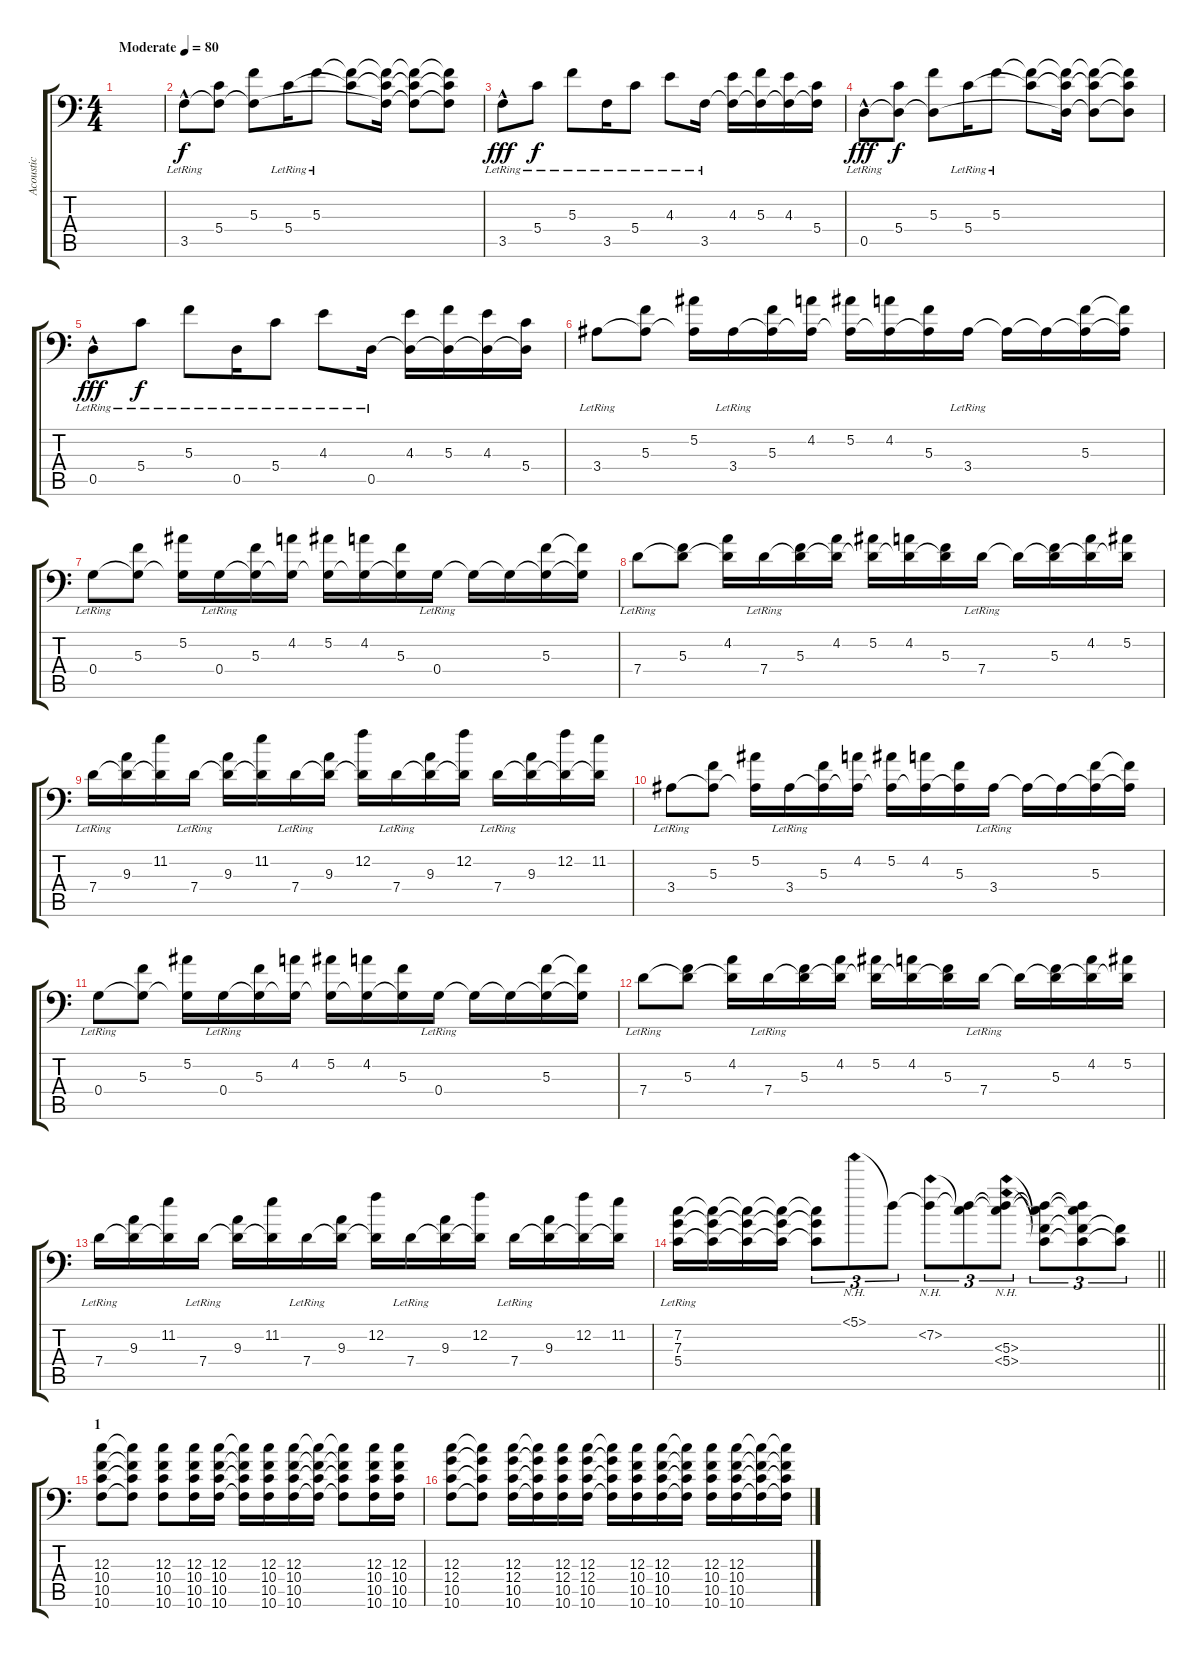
\track ("Acoustic" "Acoustic") {instrument acousticguitarsteel}
\staff {score tabs}
\tuning (A3 F3 C3 G2 D2 G1) {hide}
\ts (4 4)
\tempo (80 "Moderate")
\clef f4
\ks c
|
3.5{hac lr}.8 (5.4 3.5{t}).8{dy f} (5.3 3.5{t}).8 5.4{lr}.16 5.3{lr}.8 (5.3{t} 5.4{t}).8 (5.3{t} 5.4{t} 3.5{t}).16 (5.3{t} 5.4{t} 3.5{t}).8 (5.3{t} 5.4{t} 3.5{t}).8 |
3.5{hac lr}.8{dy fff} 5.4{lr}.8{dy f} 5.3{lr}.8 3.5{lr}.16 5.4{lr}.8 4.3{lr}.8 3.5{lr}.16 (4.3 3.5{t}).16 (5.3 3.5{t}).16 (4.3 3.5{t}).16 (5.4 3.5{t}).16 |
0.5{hac lr}.8{dy fff} (5.4 0.5{t}).8{dy f} (5.3 0.5{t}).8 5.4{lr}.16 5.3{lr}.8 (5.3{t} 5.4{t}).8 (5.3{t} 5.4{t} 0.5{t}).16 (5.3{t} 5.4{t} 0.5{t}).8 (5.3{t} 5.4{t} 0.5{t}).8 |
0.5{hac lr}.8{dy fff} 5.4{lr}.8{dy f} 5.3{lr}.8 0.5{lr}.16 5.4{lr}.8 4.3{lr}.8 0.5{lr}.16 (4.3 0.5{t}).16 (5.3 0.5{t}).16 (4.3 0.5{t}).16 (5.4 0.5{t}).16 |
3.4{lr}.8 (5.3 3.4{t}).8 (5.2 3.4{t}).16 3.4{lr}.16 (5.3 3.4{t}).16 (4.2 3.4{t}).16 (5.2 3.4{t}).16 (4.2 3.4{t}).16 (5.3 3.4{t}).16 3.4{lr}.16 3.4{t}.16 3.4{t}.16 (5.3 3.4{t}).16 (5.3{t} 3.4{t}).16 |
0.4{lr}.8 (5.3 0.4{t}).8 (5.2 0.4{t}).16 0.4{lr}.16 (5.3 0.4{t}).16 (4.2 0.4{t}).16 (5.2 0.4{t}).16 (4.2 0.4{t}).16 (5.3 0.4{t}).16 0.4{lr}.16 0.4{t}.16 0.4{t}.16 (5.3 0.4{t}).16 (5.3{t} 0.4{t}).16 |
7.4{lr}.8 (5.3 7.4{t}).8 (4.2 7.4{t}).16 7.4{lr}.16 (5.3 7.4{t}).16 (4.2 7.4{t}).16 (5.2 7.4{t}).16 (4.2 7.4{t}).16 (5.3 7.4{t}).16 7.4{lr}.16 7.4{t}.16 (5.3 7.4{t}).16 (4.2 7.4{t}).16 (5.2 7.4{t}).16 |
7.4{lr}.16 (9.3 7.4{t}).16 (11.2 7.4{t}).16 7.4{lr}.16 (9.3 7.4{t}).16 (11.2 7.4{t}).16 7.4{lr}.16 (9.3 7.4{t}).16 (12.2 7.4{t}).16 7.4{lr}.16 (9.3 7.4{t}).16 (12.2 7.4{t}).16 7.4{lr}.16 (9.3 7.4{t}).16 (12.2 7.4{t}).16 (11.2 7.4{t}).16 |
3.4{lr}.8 (5.3 3.4{t}).8 (5.2 3.4{t}).16 3.4{lr}.16 (5.3 3.4{t}).16 (4.2 3.4{t}).16 (5.2 3.4{t}).16 (4.2 3.4{t}).16 (5.3 3.4{t}).16 3.4{lr}.16 3.4{t}.16 3.4{t}.16 (5.3 3.4{t}).16 (5.3{t} 3.4{t}).16 |
0.4{lr}.8 (5.3 0.4{t}).8 (5.2 0.4{t}).16 0.4{lr}.16 (5.3 0.4{t}).16 (4.2 0.4{t}).16 (5.2 0.4{t}).16 (4.2 0.4{t}).16 (5.3 0.4{t}).16 0.4{lr}.16 0.4{t}.16 0.4{t}.16 (5.3 0.4{t}).16 (5.3{t} 0.4{t}).16 |
7.4{lr}.8 (5.3 7.4{t}).8 (4.2 7.4{t}).16 7.4{lr}.16 (5.3 7.4{t}).16 (4.2 7.4{t}).16 (5.2 7.4{t}).16 (4.2 7.4{t}).16 (5.3 7.4{t}).16 7.4{lr}.16 7.4{t}.16 (5.3 7.4{t}).16 (4.2 7.4{t}).16 (5.2 7.4{t}).16 |
7.4{lr}.16 (9.3 7.4{t}).16 (11.2 7.4{t}).16 7.4{lr}.16 (9.3 7.4{t}).16 (11.2 7.4{t}).16 7.4{lr}.16 (9.3 7.4{t}).16 (12.2 7.4{t}).16 7.4{lr}.16 (9.3 7.4{t}).16 (12.2 7.4{t}).16 7.4{lr}.16 (9.3 7.4{t}).16 (12.2 7.4{t}).16 (11.2 7.4{t}).16 |
\barLineRight lightlight
(7.2{lr} 7.3{lr} 5.4{lr}).16 (7.2{t} 7.3{t} 5.4{t}).16 (7.2{t} 7.3{t} 5.4{t}).16 (7.2{t} 7.3{t} 5.4{t}).16 (7.2{t} 7.3{t} 5.4{t}).8{tu (3 2)} 5.1{nh}.8{tu (3 2)} 5.1{t}.8{tu (3 2)} (5.1{t} 7.2{nh}).8{tu (3 2)} (5.1{t} 7.2{t}).8{tu (3 2)} (5.1{t} 7.2{t} 5.3{nh} 5.4{nh}).8{tu (3 2)} (5.1{t} 7.2{t} 5.3{t} 5.4{t}).8{tu (3 2)} (5.1{t} 7.2{t} 5.3{t} 5.4{t}).8{tu (3 2)} (5.3{t} 5.4{t}).8{tu (3 2)} |
\section ("" "1")
(12.3 10.4 10.5 10.6).8{instrument acousticguitarsteel} (12.3{t} 10.4{t} 10.5{t} 10.6{t}).8 (12.3 10.4 10.5 10.6).8 (12.3 10.4 10.5 10.6).16 (12.3 10.4 10.5 10.6).16 (12.3{t} 10.4{t} 10.5{t} 10.6{t}).16 (12.3 10.4 10.5 10.6).16 (12.3 10.4 10.5 10.6).16 (12.3{t} 10.4{t} 10.5{t} 10.6{t}).16 (12.3{t} 10.4{t} 10.5{t} 10.6{t}).8 (12.3 10.4 10.5 10.6).16 (12.3 10.4 10.5 10.6).16 |
(12.3 12.4 10.5 10.6).8 (12.3{t} 12.4{t} 10.5{t} 10.6{t}).8 (12.3 12.4 10.5 10.6).16 (12.3{t} 12.4{t} 10.5{t} 10.6{t}).16 (12.3 12.4 10.5 10.6).16 (12.3 12.4 10.5 10.6).16 (12.3{t} 12.4{t} 10.5{t} 10.6{t}).16 (12.3 10.4 10.5 10.6).16 (12.3 10.4 10.5 10.6).16 (12.3{t} 10.4{t} 10.5{t} 10.6{t}).16 (12.3 10.4 10.5 10.6).16 (12.3 10.4 10.5 10.6).16 (12.3{t} 10.4{t} 10.5{t} 10.6{t}).16 (12.3{t} 10.4{t} 10.5{t} 10.6{t}).16
